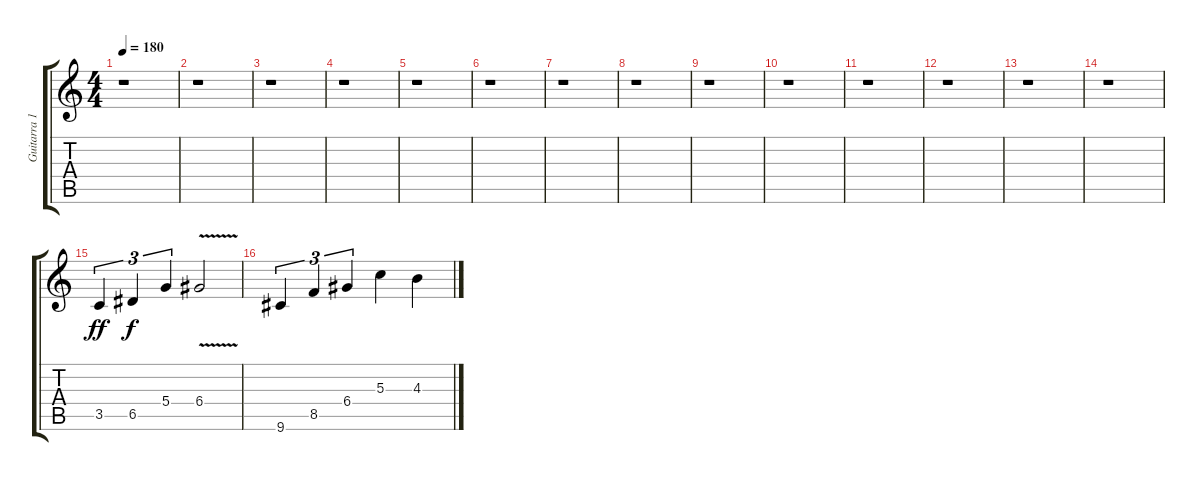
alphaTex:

\track ("Guitarra 1 (Lider 1)" "Guitarra 1") {instrument overdrivenguitar}
\staff {score tabs}
\tuning (E4 B3 G3 D3 A2 E2) {hide}
\ts (4 4)
\tempo 180
\clef g2
\ks c
r.1{dy f} |
r.1 |
r.1 |
r.1 |
r.1 |
r.1 |
r.1 |
r.1 |
r.1 |
r.1 |
r.1 |
r.1 |
r.1 |
r.1 |
3.5.4{tu (3 2) dy ff} 6.5.4{tu (3 2) dy f} 5.4.4{tu (3 2)} 6.4{v}.2 |
9.6.4{tu (3 2)} 8.5.4{tu (3 2)} 6.4.4{tu (3 2)} 5.3.4 4.3.4
